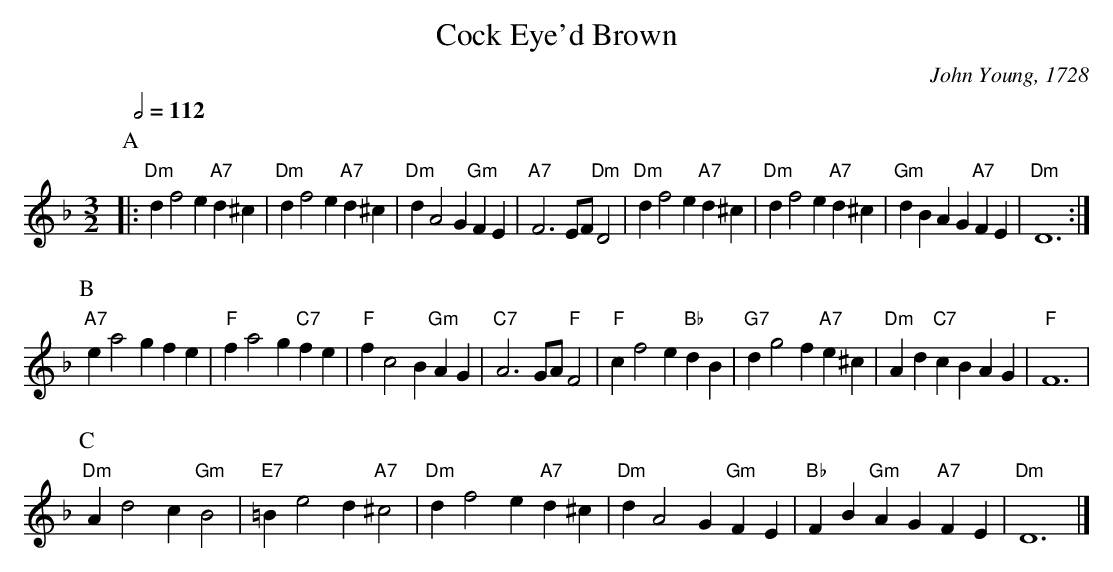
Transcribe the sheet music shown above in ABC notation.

X:1
T:Cock Eye'd Brown
C:John Young, 1728
L:1/4
M:3/2
Q:1/2=112
K:Dm
P:A
|: "Dm"df2e "A7"d^c | "Dm"df2e "A7"d^c | "Dm"dA2G "Gm"FE | "A7"F3E/F/ "Dm"D2 |\
"Dm"df2e "A7"d^c | "Dm"df2e "A7"d^c | "Gm"dBAG "A7"FE | "Dm"D6 :|
P:B
"A7"ea2gfe | "F"fa2g "C7"fe | "F"fc2B "Gm"AG | "C7"A3G/A/ "F"F2 |\
"F"cf2e "Bb"dB | "G7"dg2f "A7"e^c | "Dm"Ad "C7"cBAG | "F"F6 |
P:C
"Dm"Ad2c "Gm"B2 | "E7"=Be2d "A7"^c2 | "Dm"df2e "A7"d^c | "Dm"dA2G "Gm"FE | "Bb"FB "Gm"AG "A7"FE | "Dm"D6 |]
